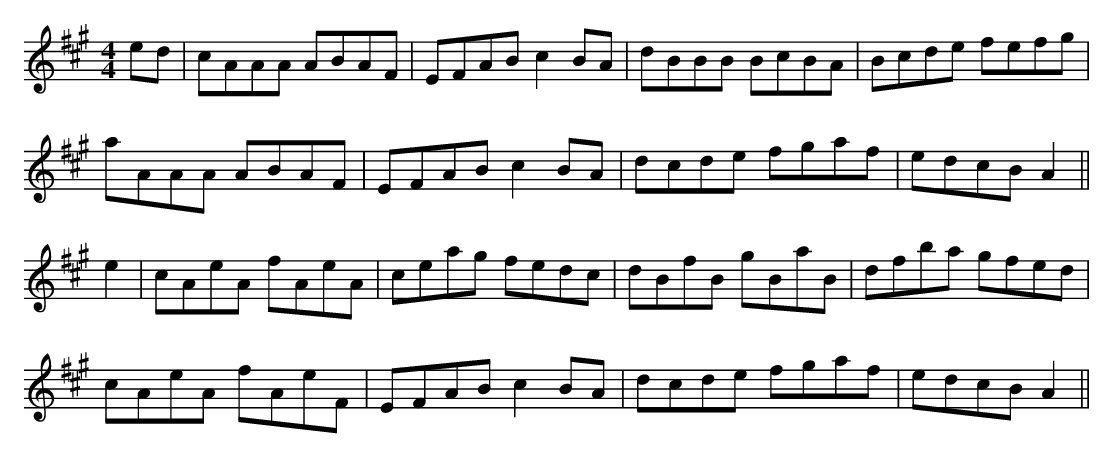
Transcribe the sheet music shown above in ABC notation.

X:1
M:4/4
K:A
ed|cAAA ABAF|EFAB c2 BA|dBBB BcBA|Bcde fefg|
aAAA ABAF|EFAB c2 BA|dcde fgaf|edcB A2||
e2|cAeA fAeA|ceag fedc|dBfB gBaB|dfba gfed|
cAeA fAeF|EFAB c2 BA|dcde fgaf|edcB A2||
